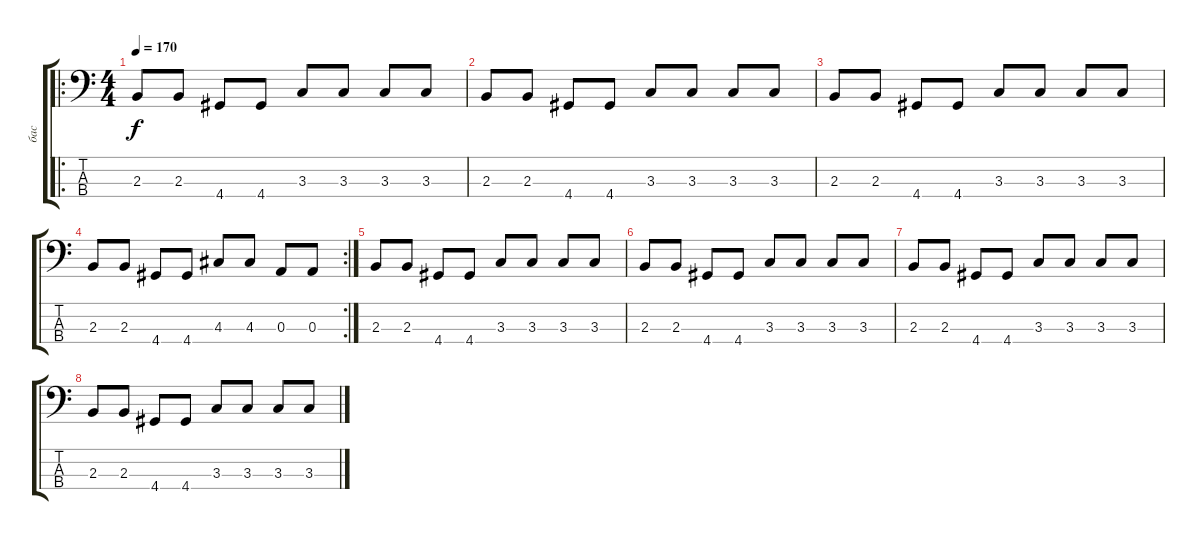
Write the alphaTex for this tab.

\track ("бас" "бас") {instrument electricbasspick}
\staff {score tabs}
\tuning (G2 D2 A1 E1) {hide}
\ro
\ts (4 4)
\tempo 170
\clef f4
\ks c
2.3.8{dy f instrument electricbasspick} 2.3.8 4.4.8 4.4.8 3.3.8 3.3.8 3.3.8 3.3.8 |
2.3.8 2.3.8 4.4.8 4.4.8 3.3.8 3.3.8 3.3.8 3.3.8 |
2.3.8 2.3.8 4.4.8 4.4.8 3.3.8 3.3.8 3.3.8 3.3.8 |
\rc 2
2.3.8 2.3.8 4.4.8 4.4.8 4.3.8 4.3.8 0.3.8 0.3.8 |
2.3.8 2.3.8 4.4.8 4.4.8 3.3.8 3.3.8 3.3.8 3.3.8 |
2.3.8 2.3.8 4.4.8 4.4.8 3.3.8 3.3.8 3.3.8 3.3.8 |
2.3.8 2.3.8 4.4.8 4.4.8 3.3.8 3.3.8 3.3.8 3.3.8 |
2.3.8 2.3.8 4.4.8 4.4.8 3.3.8 3.3.8 3.3.8 3.3.8
